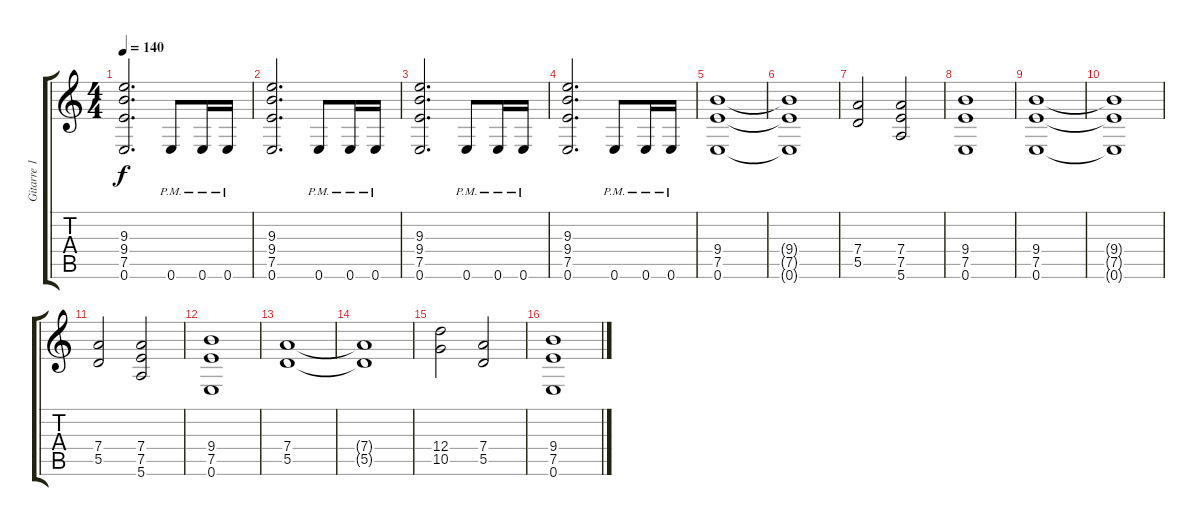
\track ("Gitarre 1" "Gitarre 1") {instrument overdrivenguitar}
\staff {score tabs}
\tuning (E4 B3 G3 D3 A2 E2) {hide}
\ts (4 4)
\tempo 140
\clef g2
\ks c
(9.3 9.4 7.5 0.6).2{d dy f} 0.6{pm}.8 0.6{pm}.16 0.6{pm}.16 |
(9.3 9.4 7.5 0.6).2{d} 0.6{pm}.8 0.6{pm}.16 0.6{pm}.16 |
(9.3 9.4 7.5 0.6).2{d} 0.6{pm}.8 0.6{pm}.16 0.6{pm}.16 |
(9.3 9.4 7.5 0.6).2{d} 0.6{pm}.8 0.6{pm}.16 0.6{pm}.16 |
(9.4 7.5 0.6).1 |
(9.4{t} 7.5{t} 0.6{t}).1 |
(7.4 5.5).2 (7.4 7.5 5.6).2 |
(9.4 7.5 0.6).1 |
(9.4 7.5 0.6).1 |
(9.4{t} 7.5{t} 0.6{t}).1 |
(7.4 5.5).2 (7.4 7.5 5.6).2 |
(9.4 7.5 0.6).1 |
(7.4 5.5).1 |
(7.4{t} 5.5{t}).1 |
(12.4 10.5).2 (7.4 5.5).2 |
(9.4 7.5 0.6).1
